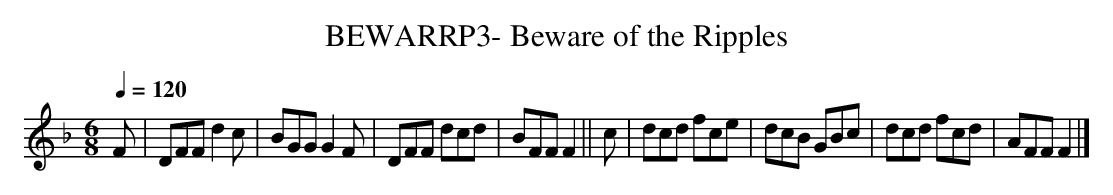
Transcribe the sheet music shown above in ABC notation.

X:1
T:BEWARRP3- Beware of the Ripples
Q:1/4=120
L:1/8
M:6/8
K:F
F|DFFd2c|BGGG2F|DFF dcd|BFFF2||\
c|dcd fce|dcB GBc|dcd fcd|AFFF2|]
